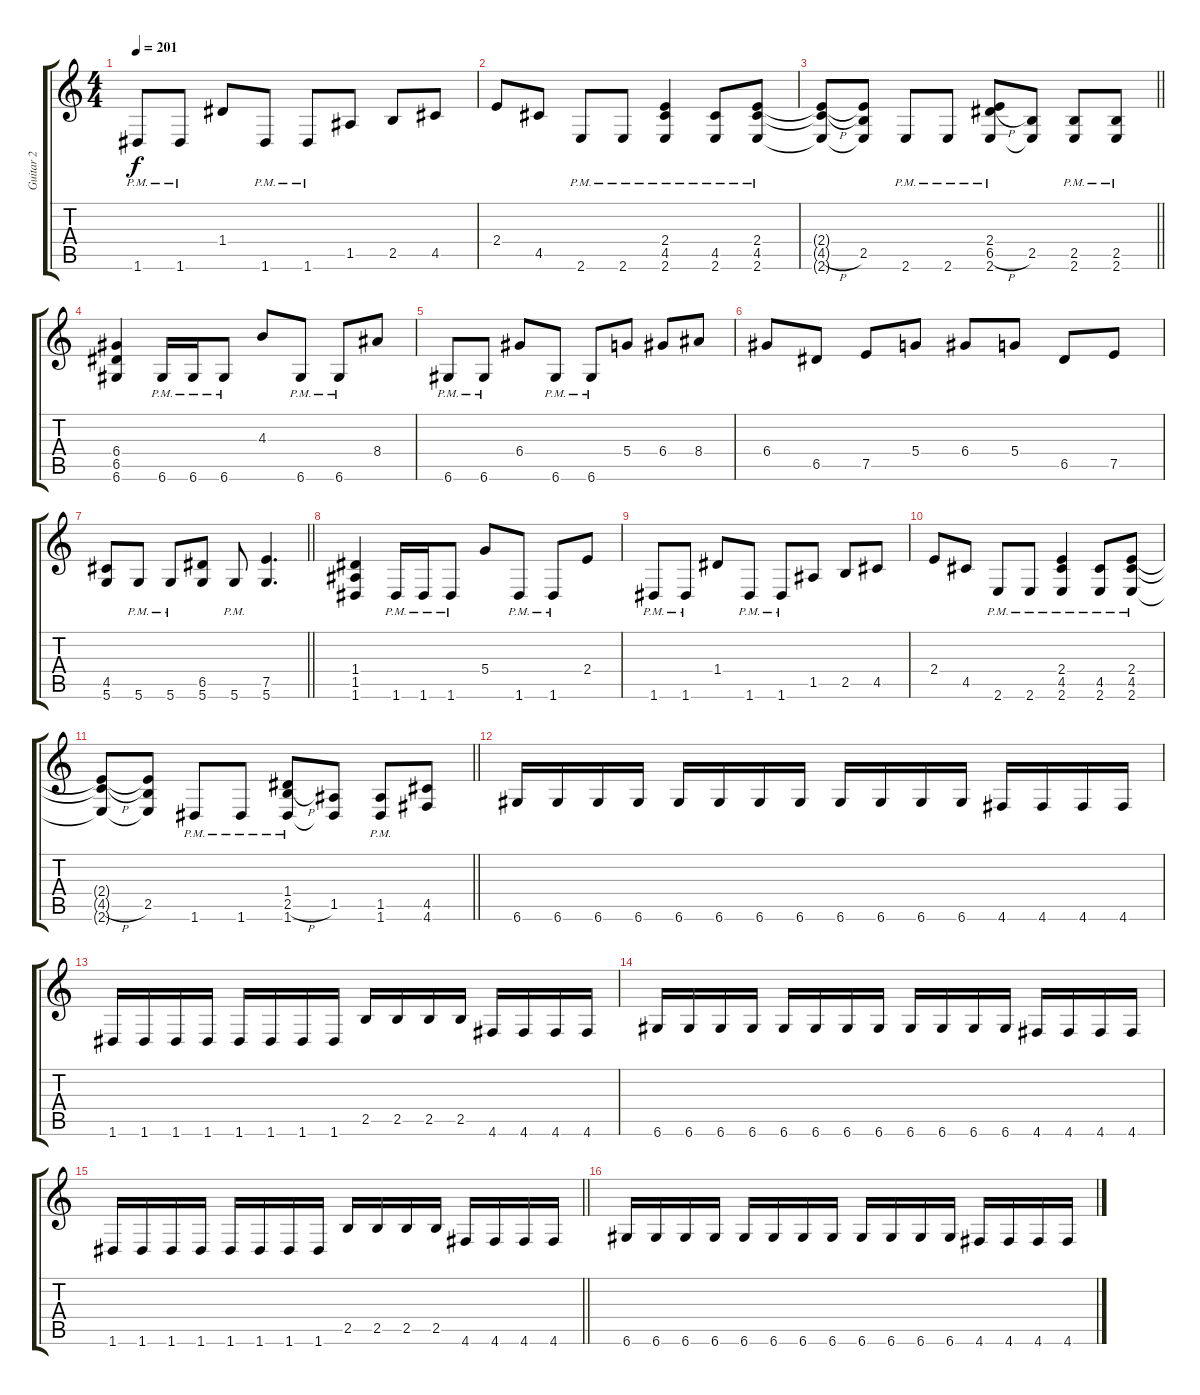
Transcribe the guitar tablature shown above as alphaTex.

\track ("Guitar 2" "Guitar 2") {instrument distortionguitar}
\staff {score tabs}
\tuning (E4 B3 G3 D3 A2 D2) {hide}
\ts (4 4)
\tempo 201
\clef g2
\ks c
1.6{pm}.8{dy f} 1.6{pm}.8 1.4.8 1.6{pm}.8 1.6{pm}.8 1.5.8 2.5.8 4.5.8 |
2.4.8 4.5.8 2.6{pm}.8 2.6{pm}.8 (2.4{pm} 4.5 2.6).4 (4.5{pm} 2.6{pm}).8 (2.4{pm} 4.5 2.6).8 |
\barLineRight lightlight
(2.4{t} 4.5{h t} 2.6{t}).8 (2.4{t} 2.5 2.6{t}).8 2.6{pm}.8 2.6{pm}.8 (2.4{pm} 6.5{h} 2.6).8 (2.5 2.6{t}).8 (2.5{pm} 2.6{pm}).8 (2.5{pm} 2.6{pm}).8 |
(6.4 6.5 6.6).4 6.6{pm}.16 6.6{pm}.16 6.6{pm}.8 4.3.8 6.6{pm}.8 6.6{pm}.8 8.4.8 |
6.6{pm}.8 6.6{pm}.8 6.4.8 6.6{pm}.8 6.6{pm}.8 5.4.8 6.4.8 8.4.8 |
6.4.8 6.5.8 7.5.8 5.4.8 6.4.8 5.4.8 6.5.8 7.5.8 |
\barLineRight lightlight
(4.5 5.6).8 5.6{pm}.8 5.6{pm}.8 (6.5 5.6).8 5.6{pm}.8 (7.5 5.6).4{d} |
(1.4 1.5 1.6).4 1.6{pm}.16 1.6{pm}.16 1.6{pm}.8 5.4.8 1.6{pm}.8 1.6{pm}.8 2.4.8 |
1.6{pm}.8 1.6{pm}.8 1.4.8 1.6{pm}.8 1.6{pm}.8 1.5.8 2.5.8 4.5.8 |
2.4.8 4.5.8 2.6{pm}.8 2.6{pm}.8 (2.4{pm} 4.5 2.6).4 (4.5{pm} 2.6{pm}).8 (2.4{pm} 4.5 2.6).8 |
\barLineRight lightlight
(2.4{t} 4.5{h t} 2.6{t}).8 (2.4{t} 2.5 2.6{t}).8 1.6{pm}.8 1.6{pm}.8 (1.4{pm} 2.5{h} 1.6{pm}).8 (1.5 1.6{t}).8 (1.5{pm} 1.6{pm}).8 (4.5 4.6).8 |
\section ("" "")
6.6.16 6.6.16 6.6.16 6.6.16 6.6.16 6.6.16 6.6.16 6.6.16 6.6.16 6.6.16 6.6.16 6.6.16 4.6.16 4.6.16 4.6.16 4.6.16 |
1.6.16 1.6.16 1.6.16 1.6.16 1.6.16 1.6.16 1.6.16 1.6.16 2.5.16 2.5.16 2.5.16 2.5.16 4.6.16 4.6.16 4.6.16 4.6.16 |
6.6.16 6.6.16 6.6.16 6.6.16 6.6.16 6.6.16 6.6.16 6.6.16 6.6.16 6.6.16 6.6.16 6.6.16 4.6.16 4.6.16 4.6.16 4.6.16 |
\barLineRight lightlight
1.6.16 1.6.16 1.6.16 1.6.16 1.6.16 1.6.16 1.6.16 1.6.16 2.5.16 2.5.16 2.5.16 2.5.16 4.6.16 4.6.16 4.6.16 4.6.16 |
6.6.16 6.6.16 6.6.16 6.6.16 6.6.16 6.6.16 6.6.16 6.6.16 6.6.16 6.6.16 6.6.16 6.6.16 4.6.16 4.6.16 4.6.16 4.6.16
